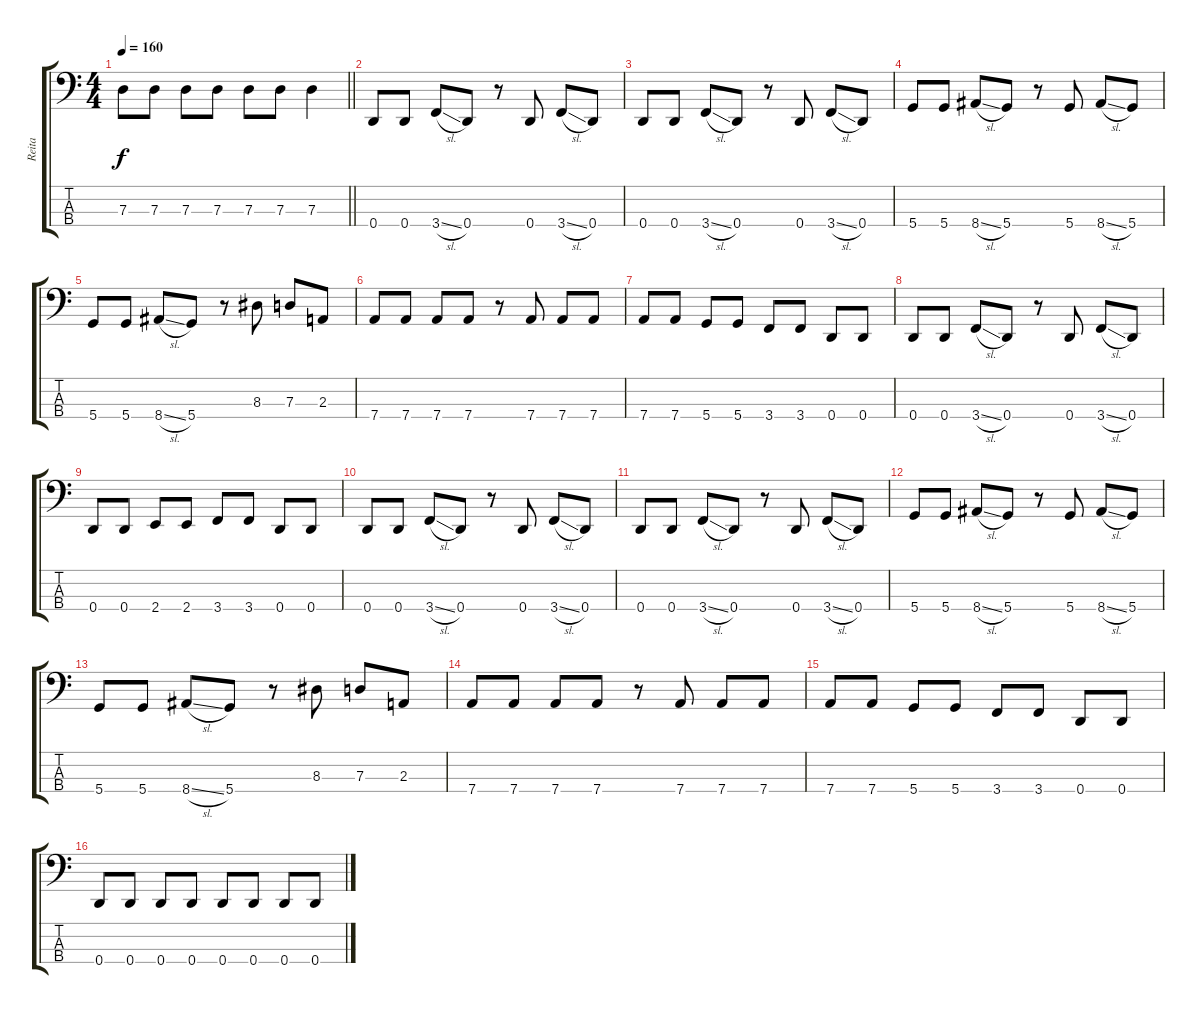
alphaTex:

\track ("Reita" "Reita") {instrument electricbasspick}
\staff {score tabs}
\tuning (F2 C2 G1 D1) {hide}
\ts (4 4)
\tempo 160
\clef f4
\barLineRight lightlight
\ks c
7.3.8{dy f} 7.3.8 7.3.8 7.3.8 7.3.8 7.3.8 7.3.4 |
\section ("" "")
0.4.8 0.4.8 3.4{sl}.8 0.4.8 r.8 0.4.8 3.4{sl}.8 0.4.8 |
0.4.8 0.4.8 3.4{sl}.8 0.4.8 r.8 0.4.8 3.4{sl}.8 0.4.8 |
5.4.8 5.4.8 8.4{sl}.8 5.4.8 r.8 5.4.8 8.4{sl}.8 5.4.8 |
5.4.8 5.4.8 8.4{sl}.8 5.4.8 r.8 8.3.8 7.3.8 2.3.8 |
7.4.8 7.4.8 7.4.8 7.4.8 r.8 7.4.8 7.4.8 7.4.8 |
7.4.8 7.4.8 5.4.8 5.4.8 3.4.8 3.4.8 0.4.8 0.4.8 |
0.4.8 0.4.8 3.4{sl}.8 0.4.8 r.8 0.4.8 3.4{sl}.8 0.4.8 |
0.4.8 0.4.8 2.4.8 2.4.8 3.4.8 3.4.8 0.4.8 0.4.8 |
0.4.8 0.4.8 3.4{sl}.8 0.4.8 r.8 0.4.8 3.4{sl}.8 0.4.8 |
0.4.8 0.4.8 3.4{sl}.8 0.4.8 r.8 0.4.8 3.4{sl}.8 0.4.8 |
5.4.8 5.4.8 8.4{sl}.8 5.4.8 r.8 5.4.8 8.4{sl}.8 5.4.8 |
5.4.8 5.4.8 8.4{sl}.8 5.4.8 r.8 8.3.8 7.3.8 2.3.8 |
7.4.8 7.4.8 7.4.8 7.4.8 r.8 7.4.8 7.4.8 7.4.8 |
7.4.8 7.4.8 5.4.8 5.4.8 3.4.8 3.4.8 0.4.8 0.4.8 |
0.4.8 0.4.8 0.4.8 0.4.8 0.4.8 0.4.8 0.4.8 0.4.8
